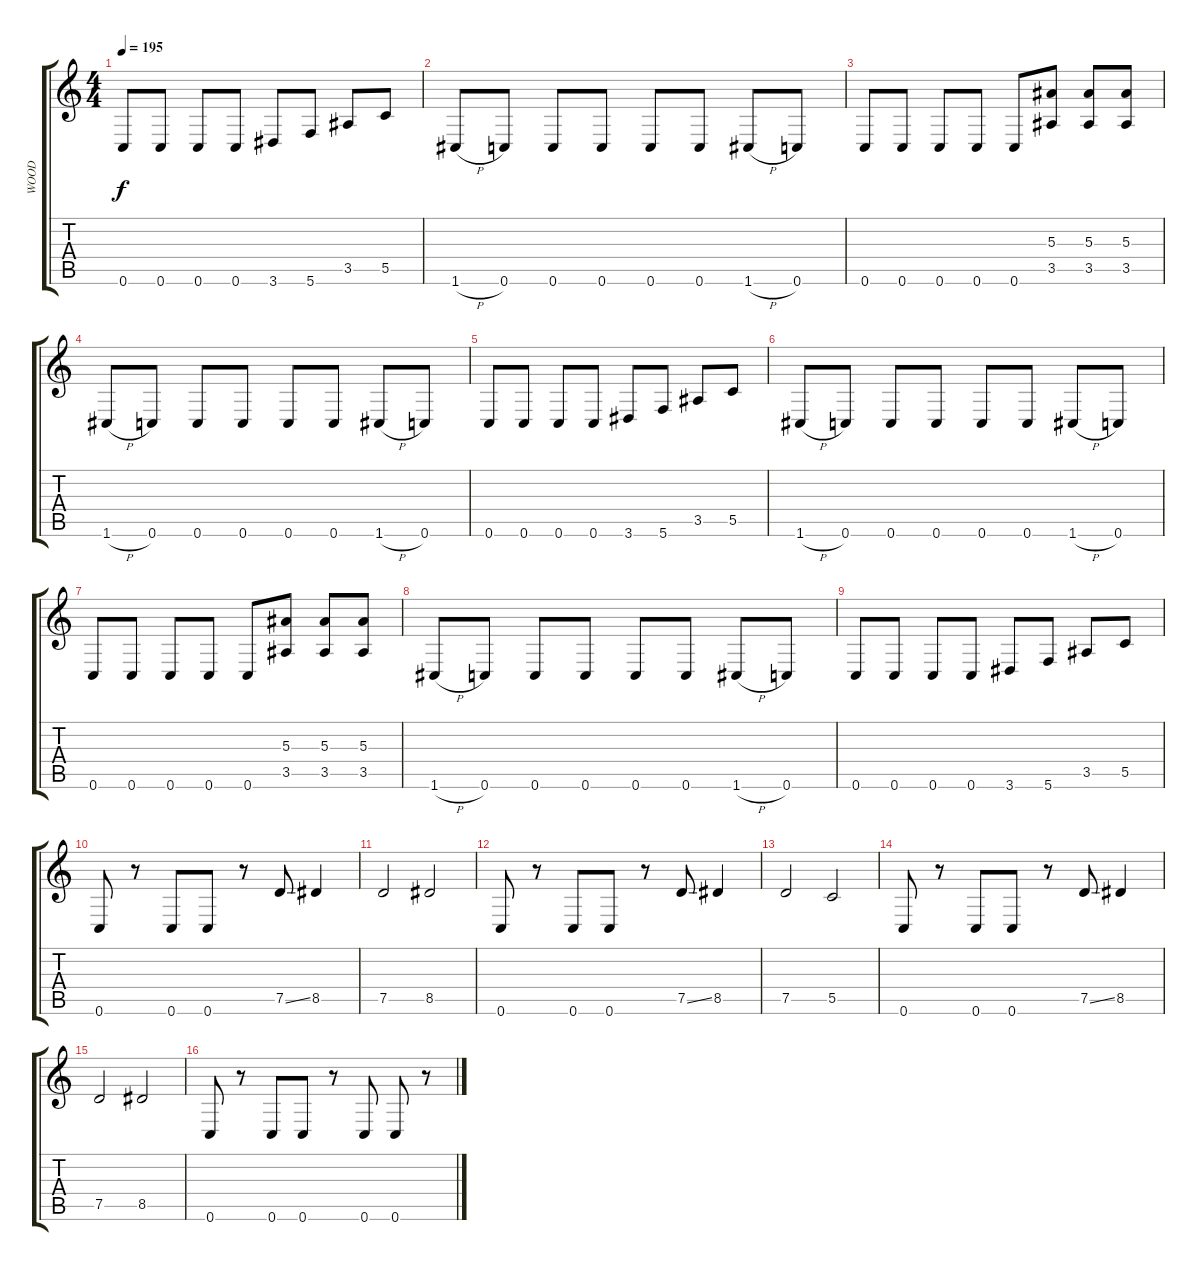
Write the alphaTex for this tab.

\track ("WOOD" "WOOD") {instrument distortionguitar}
\staff {score tabs}
\tuning (D4 A3 F3 C3 G2 C2) {hide}
\ts (4 4)
\tempo 195
\clef g2
\ks c
0.6.8{dy f} 0.6.8 0.6.8 0.6.8 3.6.8 5.6.8 3.5.8 5.5.8 |
1.6{h}.8 0.6.8 0.6.8 0.6.8 0.6.8 0.6.8 1.6{h}.8 0.6.8 |
0.6.8 0.6.8 0.6.8 0.6.8 0.6.8 (5.3 3.5).8 (5.3 3.5).8 (5.3 3.5).8 |
1.6{h}.8 0.6.8 0.6.8 0.6.8 0.6.8 0.6.8 1.6{h}.8 0.6.8 |
0.6.8 0.6.8 0.6.8 0.6.8 3.6.8 5.6.8 3.5.8 5.5.8 |
1.6{h}.8 0.6.8 0.6.8 0.6.8 0.6.8 0.6.8 1.6{h}.8 0.6.8 |
0.6.8 0.6.8 0.6.8 0.6.8 0.6.8 (5.3 3.5).8 (5.3 3.5).8 (5.3 3.5).8 |
1.6{h}.8 0.6.8 0.6.8 0.6.8 0.6.8 0.6.8 1.6{h}.8 0.6.8 |
0.6.8 0.6.8 0.6.8 0.6.8 3.6.8 5.6.8 3.5.8 5.5.8 |
0.6.8 r.8 0.6.8 0.6.8 r.8 7.5{ss}.8 8.5.4 |
7.5.2 8.5.2 |
0.6.8 r.8 0.6.8 0.6.8 r.8 7.5{ss}.8 8.5.4 |
7.5.2 5.5.2 |
0.6.8 r.8 0.6.8 0.6.8 r.8 7.5{ss}.8 8.5.4 |
7.5.2 8.5.2 |
0.6.8 r.8 0.6.8 0.6.8 r.8 0.6.8 0.6.8 r.8
